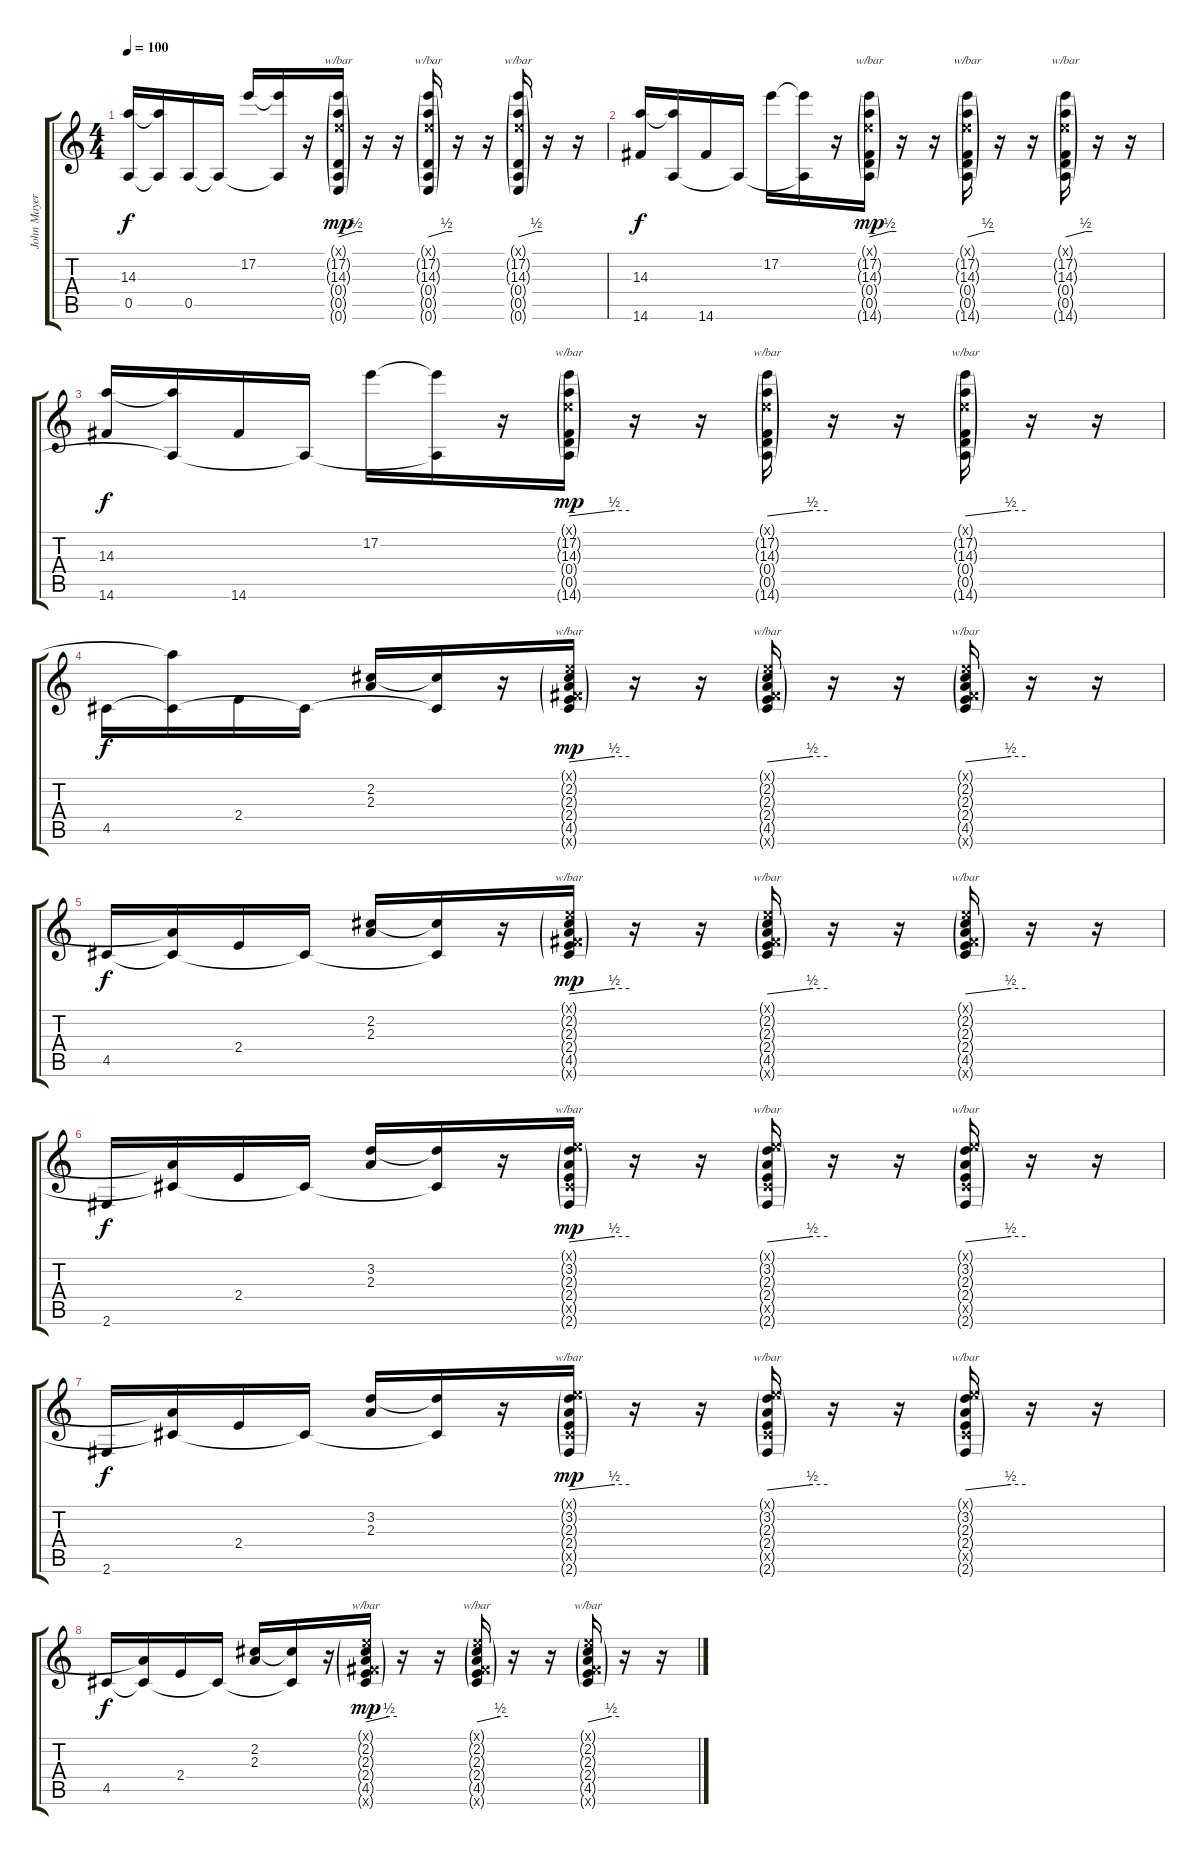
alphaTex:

\track ("John Mayer" "John Mayer") {instrument distortionguitar}
\staff {score tabs}
\tuning (E4 B3 G3 D3 A2 E2) {hide}
\ts (4 4)
\tempo 100
\clef g2
\ks c
(14.3 0.5).16{dy f} (14.3{t} 0.5{t}).16 0.5.16 0.5{t}.16 17.2.16 (17.2{t} 0.5{t}).16 r.16 (0.1{g x} 17.2{g} 14.3{g} 0.4{g} 0.5{g} 0.6{g}).16{tbe (custom default 0 0 45 2 60 2) dy mp} r.16 r.16 (0.1{g x} 17.2{g} 14.3{g} 0.4{g} 0.5{g} 0.6{g}).16{tbe (custom default 0 0 45 2 60 2)} r.16 r.16 (0.1{g x} 17.2{g} 14.3{g} 0.4{g} 0.5{g} 0.6{g}).16{tbe (custom default 0 0 45 2 60 2)} r.16 r.16 |
(14.3 14.6).16{dy f} (14.3{t} 0.5{t}).16 14.6.16 0.5{t}.16 17.2.16 (17.2{t} 0.5{t}).16 r.16 (0.1{g x} 17.2{g} 14.3{g} 0.4{g} 0.5{g} 14.6{g}).16{tbe (custom default 0 0 45 2 60 2) dy mp} r.16 r.16 (0.1{g x} 17.2{g} 14.3{g} 0.4{g} 0.5{g} 14.6{g}).16{tbe (custom default 0 0 45 2 60 2)} r.16 r.16 (0.1{g x} 17.2{g} 14.3{g} 0.4{g} 0.5{g} 14.6{g}).16{tbe (custom default 0 0 45 2 60 2)} r.16 r.16 |
(14.3 14.6).16{dy f} (14.3{t} 0.5{t}).16 14.6.16 0.5{t}.16 17.2.16 (17.2{t} 0.5{t}).16 r.16 (0.1{g x} 17.2{g} 14.3{g} 0.4{g} 0.5{g} 14.6{g}).16{tbe (custom default 0 0 45 2 60 2) dy mp} r.16 r.16 (0.1{g x} 17.2{g} 14.3{g} 0.4{g} 0.5{g} 14.6{g}).16{tbe (custom default 0 0 45 2 60 2)} r.16 r.16 (0.1{g x} 17.2{g} 14.3{g} 0.4{g} 0.5{g} 14.6{g}).16{tbe (custom default 0 0 45 2 60 2)} r.16 r.16 |
4.5.16{dy f} (14.3{t} 4.5{t}).16 2.4.16 4.5{t}.16 (2.2 2.3).16 (2.2{t} 4.5{t}).16 r.16 (0.1{g x} 2.2{g} 2.3{g} 2.4{g} 4.5{g} 14.6{g x}).16{tbe (custom default 0 0 45 2 60 2) dy mp} r.16 r.16 (0.1{g x} 2.2{g} 2.3{g} 2.4{g} 4.5{g} 14.6{g x}).16{tbe (custom default 0 0 45 2 60 2)} r.16 r.16 (0.1{g x} 2.2{g} 2.3{g} 2.4{g} 4.5{g} 14.6{g x}).16{tbe (custom default 0 0 45 2 60 2)} r.16 r.16 |
4.5.16{dy f} (2.3{t} 4.5{t}).16 2.4.16 4.5{t}.16 (2.2 2.3).16 (2.2{t} 4.5{t}).16 r.16 (0.1{g x} 2.2{g} 2.3{g} 2.4{g} 4.5{g} 14.6{g x}).16{tbe (custom default 0 0 45 2 60 2) dy mp} r.16 r.16 (0.1{g x} 2.2{g} 2.3{g} 2.4{g} 4.5{g} 14.6{g x}).16{tbe (custom default 0 0 45 2 60 2)} r.16 r.16 (0.1{g x} 2.2{g} 2.3{g} 2.4{g} 4.5{g} 14.6{g x}).16{tbe (custom default 0 0 45 2 60 2)} r.16 r.16 |
2.6.16{dy f} (2.3{t} 4.5{t}).16 2.4.16 4.5{t}.16 (3.2 2.3).16 (3.2{t} 4.5{t}).16 r.16 (0.1{g x} 3.2{g} 2.3{g} 2.4{g} 4.5{g x} 2.6{g}).16{tbe (custom default 0 0 45 2 60 2) dy mp} r.16 r.16 (0.1{g x} 3.2{g} 2.3{g} 2.4{g} 4.5{g x} 2.6{g}).16{tbe (custom default 0 0 45 2 60 2)} r.16 r.16 (0.1{g x} 3.2{g} 2.3{g} 2.4{g} 4.5{g x} 2.6{g}).16{tbe (custom default 0 0 45 2 60 2)} r.16 r.16 |
2.6.16{dy f} (2.3{t} 4.5{t}).16 2.4.16 4.5{t}.16 (3.2 2.3).16 (3.2{t} 4.5{t}).16 r.16 (0.1{g x} 3.2{g} 2.3{g} 2.4{g} 4.5{g x} 2.6{g}).16{tbe (custom default 0 0 45 2 60 2) dy mp} r.16 r.16 (0.1{g x} 3.2{g} 2.3{g} 2.4{g} 4.5{g x} 2.6{g}).16{tbe (custom default 0 0 45 2 60 2)} r.16 r.16 (0.1{g x} 3.2{g} 2.3{g} 2.4{g} 4.5{g x} 2.6{g}).16{tbe (custom default 0 0 45 2 60 2)} r.16 r.16 |
4.5.16{dy f} (2.3{t} 4.5{t}).16 2.4.16 4.5{t}.16 (2.2 2.3).16 (2.2{t} 4.5{t}).16 r.16 (0.1{g x} 2.2{g} 2.3{g} 2.4{g} 4.5{g} 14.6{g x}).16{tbe (custom default 0 0 45 2 60 2) dy mp} r.16 r.16 (0.1{g x} 2.2{g} 2.3{g} 2.4{g} 4.5{g} 14.6{g x}).16{tbe (custom default 0 0 45 2 60 2)} r.16 r.16 (0.1{g x} 2.2{g} 2.3{g} 2.4{g} 4.5{g} 14.6{g x}).16{tbe (custom default 0 0 45 2 60 2)} r.16 r.16
